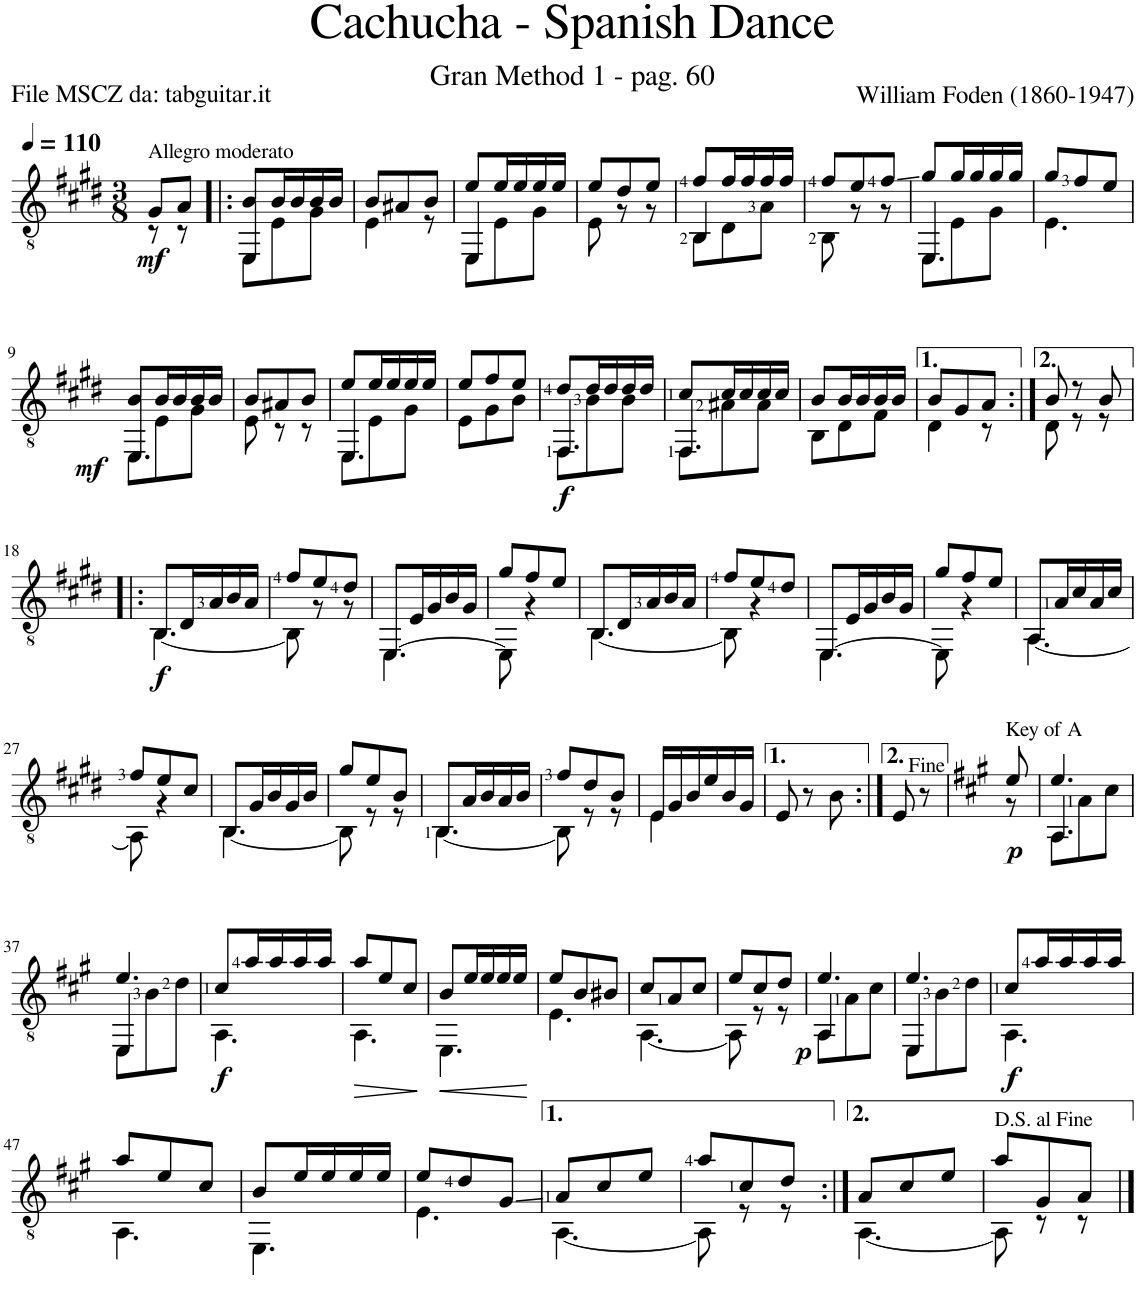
**kern	**dynam
*part1	*part1
*staff1	*staff1
*I"Guitar	*
*I'Guit.	*
*clefGv2	*
*k[f#c#g#d#]	*
*M3/8	*
*MM110	*
=	=
*^	*
!LO:TX:a:t=Allegro moderato	!	!
!	!	!LO:DY:b
8G#/L	8r	mf
8A/J	8r	.
=1!|:	=1!|:	=1!|:
*	*^	*
8B/L	8EE\L	4.EE/	.
16B/L	8E\	.	.
16B/	.	.	.
16B/	8G#\J	.	.
16B/JJ	.	.	.
*	*v	*v	*
=2	=2	=2
8B/L	4E\	.
8A#X/	.	.
8B/J	8r	.
=3	=3	=3
*	*^	*
8e/L	8EE\L	4.EE/	.
16e/L	8E\	.	.
16e/	.	.	.
16e/	8G#\J	.	.
16e/JJ	.	.	.
*	*v	*v	*
=4	=4	=4
8e/L	8E\	.
8d#/	8r	.
8e/J	8r	.
=5	=5	=5
*	*^	*
8f#/L	8BB\L	4.BB/	.
16f#/L	8D#\	.	.
16f#/	.	.	.
16f#/	8A\J	.	.
16f#/JJ	.	.	.
*	*v	*v	*
=6	=6	=6
8f#/L	8BB\	.
8e/	8r	.
8f#/J	8r	.
=7	=7	=7
*	*^	*
8g#/L	8EE\L	4.EE/	.
16g#/L	8E\	.	.
16g#/	.	.	.
16g#/	8G#\J	.	.
16g#/JJ	.	.	.
*	*v	*v	*
=8	=8	=8
8g#/L	4.E\	.
8f#/	.	.
8e/J	.	.
!!LO:LB:g=z	!!
=9	=9	=9
*	*^	*
!	!	!	!LO:DY:b
8B/L	8EE\L	4.EE/	mf
16B/L	8E\	.	.
16B/	.	.	.
16B/	8G#\J	.	.
16B/JJ	.	.	.
*	*v	*v	*
=10	=10	=10
8B/L	8E\	.
8A#X/	8r	.
8B/J	8r	.
=11	=11	=11
*	*^	*
8e/L	8EE\L	4.EE/	.
16e/L	8E\	.	.
16e/	.	.	.
16e/	8G#\J	.	.
16e/JJ	.	.	.
*	*v	*v	*
=12	=12	=12
8e/L	8E\L	.
8f#/	8G#\	.
8e/J	8B\J	.
=13	=13	=13
*	*^	*
!	!	!	!LO:DY:b
8d#/L	8FF#\L	4.FF#/	f
16d#/L	8B\	.	.
16d#/	.	.	.
16d#/	8B\J	.	.
16d#/JJ	.	.	.
=14	=14	=14	=14
8c#/L	8FF#\L	4.FF#/	.
16c#/L	8A#X\	.	.
16c#/	.	.	.
16c#/	8A#\J	.	.
16c#/JJ	.	.	.
*	*v	*v	*
=15	=15	=15
8B/L	8BB\L	.
16B/L	8D#\	.
16B/	.	.
16B/	8F#\J	.
16B/JJ	.	.
=16	=16	=16
8B/L	4D#\	.
8G#/	.	.
8A/J	8r	.
=17:|!	=17:|!	=17:|!
8B/	8D#\	.
8r	8r	.
8B/	8r	.
!!LO:LB:g=z	!!
=18!|:	=18!|:	=18!|:
!	!	!LO:DY:b
8BB/L	[4.BB\	f
16D#/L	.	.
16A/	.	.
16B/	.	.
16A/JJ	.	.
=19	=19	=19
8f#/L	8BB\]	.
8e/	8r	.
8d#/J	8r	.
=20	=20	=20
[8EE/L	4.EE\	.
16E/L	.	.
16G#/	.	.
16B/	.	.
16G#/JJ	.	.
=21	=21	=21
8g#/L	8EE\]	.
8f#/	4r	.
8e/J	.	.
=22	=22	=22
8BB/L	[4.BB\	.
16D#/L	.	.
16A/	.	.
16B/	.	.
16A/JJ	.	.
=23	=23	=23
8f#/L	8BB\]	.
8e/	4r	.
8d#/J	.	.
=24	=24	=24
[8EE/L	4.EE\	.
16E/L	.	.
16G#/	.	.
16B/	.	.
16G#/JJ	.	.
=25	=25	=25
8g#/L	8EE\]	.
8f#/	4r	.
8e/J	.	.
=26	=26	=26
8AA/L	[4.AA\	.
16A/L	.	.
16c#/	.	.
16A/	.	.
16c#/JJ	.	.
!!LO:LB:g=z	!!
=27	=27	=27
8f#/L	8AA\]	.
8e/	4r	.
8c#/J	.	.
=28	=28	=28
8BB/L	[4.BB\	.
16G#/L	.	.
16B/	.	.
16G#/	.	.
16B/JJ	.	.
=29	=29	=29
8g#/L	8BB\]	.
8e/	8r	.
8B/J	8r	.
=30	=30	=30
8BB/L	[4.BB\	.
16A/L	.	.
16B/	.	.
16A/	.	.
16B/JJ	.	.
=31	=31	=31
8f#/L	8BB\]	.
8d#/	8r	.
8B/J	8r	.
=32	=32	=32
16E/LL	4.E\	.
16G#/	.	.
16B/	.	.
16e/	.	.
16B/	.	.
16G#/JJ	.	.
*v	*v	*
=33	=33
8E/	.
8r	.
8B\	.
=34:|!	=34:|!
8E/	.
8r	.
=35	=35
*k[f#c#g#]	*
*^	*
!LO:TX:a:t=Key of A	!	!
!	!	!LO:DY:b
8e/	8r	p
=36	=36	=36
*	*^	*
4.e/	8AA\L	4.AA/	.
.	8A\	.	.
.	8c#\J	.	.
!!LO:LB:g=z	!!	!!
=37	=37	=37	=37
4.e/	8EE\L	4.EE/	.
.	8B\	.	.
.	8d\J	.	.
*	*v	*v	*
=38	=38	=38
!	!	!LO:DY:b
8c#/L	4.AA\	f
16a/L	.	.
16a/	.	.
16a/	.	.
16a/JJ	.	.
=39	=39	=39
!	!	!LO:HP:b
8a/L	4.AA\	>
8e/	.	.
8c#/J	.	.
*v	*v	*
.	]
=40	=40
!	!LO:HP:b
*^	*
8B/L	4.EE\	<
16e/L	.	.
16e/	.	.
16e/	.	.
16e/JJ	.	.
*v	*v	*
.	[
=41	=41
*^	*
8e/L	4.E\	.
8B/	.	.
8B#X/J	.	.
=42	=42	=42
8c#/L	[4.AA\	.
8A/	.	.
8c#/J	.	.
=43	=43	=43
8e/L	8AA\]	.
8c#/	8r	.
!	!	!LO:DY:b
8d/J	8r	p
=44	=44	=44
*	*^	*
4.e/	8AA\L	4.AA/	.
.	8A\	.	.
.	8c#\J	.	.
=45	=45	=45	=45
4.e/	8EE\L	4.EE/	.
.	8B\	.	.
.	8d\J	.	.
*	*v	*v	*
=46	=46	=46
!	!	!LO:DY:b
8c#/L	4.AA\	f
16a/L	.	.
16a/	.	.
16a/	.	.
16a/JJ	.	.
!!LO:LB:g=z	!!
=47	=47	=47
8a/L	4.AA\	.
8e/	.	.
8c#/J	.	.
=48	=48	=48
8B/L	4.EE\	.
16e/L	.	.
16e/	.	.
16e/	.	.
16e/JJ	.	.
=49	=49	=49
8e/L	4.E\	.
8d/	.	.
8G#/J	.	.
=50	=50	=50
8A/L	[4.AA\	.
8c#/	.	.
8e/J	.	.
=51	=51	=51
8a/L	8AA\]	.
8c#/	8r	.
8d/J	8r	.
=52:|!	=52:|!	=52:|!
8A/L	[4.AA\	.
8c#/	.	.
8e/J	.	.
=53	=53	=53
8a/L	8AA\]	.
8G#/	8r	.
8A/J	8r	.
*v	*v	*
==	==
*-	*-
